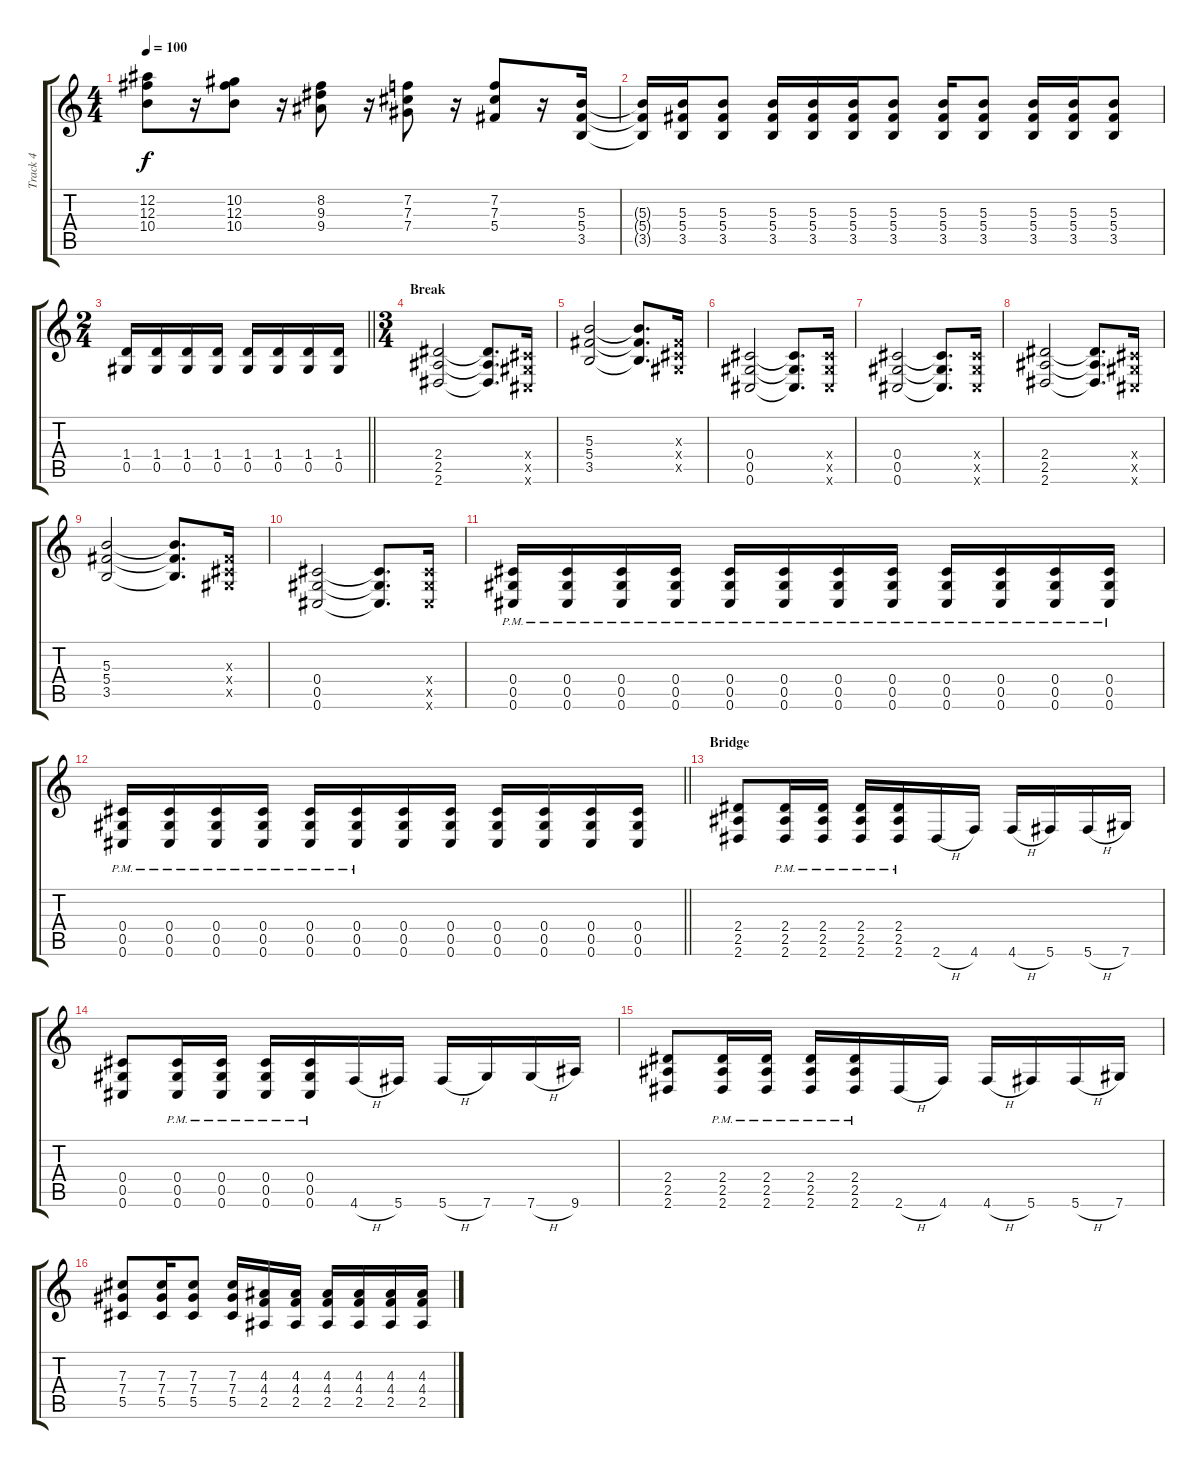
\track ("Track 4" "Track 4") {instrument overdrivenguitar}
\staff {score tabs}
\tuning (Eb4 Bb3 Gb3 Db3 Ab2 Db2) {hide}
\ts (4 4)
\tempo 100
\clef g2
\ks c
(12.2 12.3 10.4).8{dy f} r.16 (10.2 12.3 10.4).8 r.16 (8.2 9.3 9.4).8 r.16 (7.2 7.3 7.4).8 r.16 (7.2 7.3 5.4).8 r.16 (5.3 5.4 3.5).16 |
(5.3{t} 5.4{t} 3.5{t}).16 (5.3 5.4 3.5).16 (5.3 5.4 3.5).8 (5.3 5.4 3.5).16 (5.3 5.4 3.5).16 (5.3 5.4 3.5).16 (5.3 5.4 3.5).8 (5.3 5.4 3.5).16 (5.3 5.4 3.5).8 (5.3 5.4 3.5).16 (5.3 5.4 3.5).16 (5.3 5.4 3.5).8 |
\ts (2 4)
\barLineRight lightlight
(1.4 0.5).16 (1.4 0.5).16 (1.4 0.5).16 (1.4 0.5).16 (1.4 0.5).16 (1.4 0.5).16 (1.4 0.5).16 (1.4 0.5).16 |
\ts (3 4)
\section ("" "Break")
(2.4 2.5 2.6).2 (2.4{t} 2.5{t} 2.6{t}).8{d} (0.4{x} 0.5{x} 0.6{x}).16 |
(5.3 5.4 3.5).2 (5.3{t} 5.4{t} 3.5{t}).8{d} (0.3{x} 0.4{x} 0.5{x}).16 |
(0.4 0.5 0.6).2 (0.4{t} 0.5{t} 0.6{t}).8{d} (0.4{x} 0.5{x} 0.6{x}).16 |
(0.4 0.5 0.6).2 (0.4{t} 0.5{t} 0.6{t}).8{d} (0.4{x} 0.5{x} 0.6{x}).16 |
(2.4 2.5 2.6).2 (2.4{t} 2.5{t} 2.6{t}).8{d} (0.4{x} 0.5{x} 0.6{x}).16 |
(5.3 5.4 3.5).2 (5.3{t} 5.4{t} 3.5{t}).8{d} (0.3{x} 0.4{x} 0.5{x}).16 |
(0.4 0.5 0.6).2 (0.4{t} 0.5{t} 0.6{t}).8{d} (0.4{x} 0.5{x} 0.6{x}).16 |
(0.4{pm} 0.5{pm} 0.6{pm}).16 (0.4{pm} 0.5{pm} 0.6{pm}).16 (0.4{pm} 0.5{pm} 0.6{pm}).16 (0.4{pm} 0.5{pm} 0.6{pm}).16 (0.4{pm} 0.5{pm} 0.6{pm}).16 (0.4{pm} 0.5{pm} 0.6{pm}).16 (0.4{pm} 0.5{pm} 0.6{pm}).16 (0.4{pm} 0.5{pm} 0.6{pm}).16 (0.4{pm} 0.5{pm} 0.6{pm}).16 (0.4{pm} 0.5{pm} 0.6{pm}).16 (0.4{pm} 0.5{pm} 0.6{pm}).16 (0.4{pm} 0.5{pm} 0.6{pm}).16 |
\barLineRight lightlight
(0.4{pm} 0.5{pm} 0.6{pm}).16 (0.4{pm} 0.5{pm} 0.6{pm}).16 (0.4{pm} 0.5{pm} 0.6{pm}).16 (0.4{pm} 0.5{pm} 0.6{pm}).16 (0.4{pm} 0.5{pm} 0.6{pm}).16 (0.4{pm} 0.5{pm} 0.6{pm}).16 (0.4 0.5 0.6).16 (0.4 0.5 0.6).16 (0.4 0.5 0.6).16 (0.4 0.5 0.6).16 (0.4 0.5 0.6).16 (0.4 0.5 0.6).16 |
\section ("" "Bridge")
(2.4 2.5 2.6).8 (2.4{pm} 2.5{pm} 2.6{pm}).16 (2.4{pm} 2.5{pm} 2.6{pm}).16 (2.4{pm} 2.5{pm} 2.6{pm}).16 (2.4{pm} 2.5{pm} 2.6{pm}).16 2.6{h}.16 4.6.16 4.6{h}.16 5.6.16 5.6{h}.16 7.6.16 |
(0.4 0.5 0.6).8 (0.4{pm} 0.5{pm} 0.6{pm}).16 (0.4{pm} 0.5{pm} 0.6{pm}).16 (0.4{pm} 0.5{pm} 0.6{pm}).16 (0.4{pm} 0.5{pm} 0.6{pm}).16 4.6{h}.16 5.6.16 5.6{h}.16 7.6.16 7.6{h}.16 9.6.16 |
(2.4 2.5 2.6).8 (2.4{pm} 2.5{pm} 2.6{pm}).16 (2.4{pm} 2.5{pm} 2.6{pm}).16 (2.4{pm} 2.5{pm} 2.6{pm}).16 (2.4{pm} 2.5{pm} 2.6{pm}).16 2.6{h}.16 4.6.16 4.6{h}.16 5.6.16 5.6{h}.16 7.6.16 |
(7.3 7.4 5.5).8 (7.3 7.4 5.5).16 (7.3 7.4 5.5).8 (7.3 7.4 5.5).16 (4.3 4.4 2.5).16 (4.3 4.4 2.5).16 (4.3 4.4 2.5).16 (4.3 4.4 2.5).16 (4.3 4.4 2.5).16 (4.3 4.4 2.5).16
